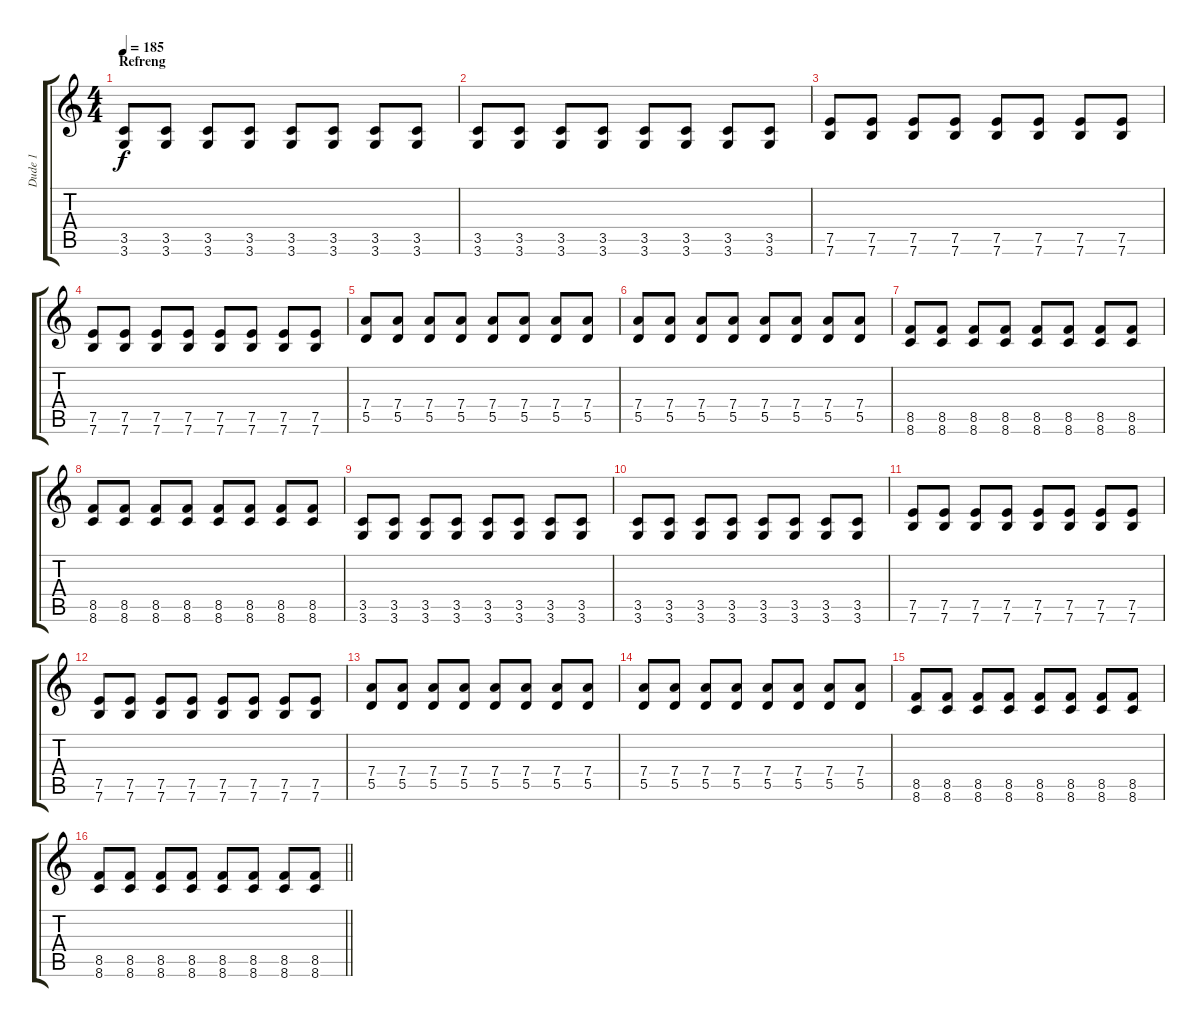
\track ("Dude 1" "Dude 1") {instrument distortionguitar}
\staff {score tabs}
\tuning (E4 B3 G3 D3 A2 E2) {hide}
\ts (4 4)
\section ("" "Refreng")
\tempo 185
\clef g2
\ks c
(3.5 3.6).8{dy f} (3.5 3.6).8 (3.5 3.6).8 (3.5 3.6).8 (3.5 3.6).8 (3.5 3.6).8 (3.5 3.6).8 (3.5 3.6).8 |
(3.5 3.6).8 (3.5 3.6).8 (3.5 3.6).8 (3.5 3.6).8 (3.5 3.6).8 (3.5 3.6).8 (3.5 3.6).8 (3.5 3.6).8 |
(7.5 7.6).8 (7.5 7.6).8 (7.5 7.6).8 (7.5 7.6).8 (7.5 7.6).8 (7.5 7.6).8 (7.5 7.6).8 (7.5 7.6).8 |
(7.5 7.6).8 (7.5 7.6).8 (7.5 7.6).8 (7.5 7.6).8 (7.5 7.6).8 (7.5 7.6).8 (7.5 7.6).8 (7.5 7.6).8 |
(7.4 5.5).8 (7.4 5.5).8 (7.4 5.5).8 (7.4 5.5).8 (7.4 5.5).8 (7.4 5.5).8 (7.4 5.5).8 (7.4 5.5).8 |
(7.4 5.5).8 (7.4 5.5).8 (7.4 5.5).8 (7.4 5.5).8 (7.4 5.5).8 (7.4 5.5).8 (7.4 5.5).8 (7.4 5.5).8 |
(8.5 8.6).8 (8.5 8.6).8 (8.5 8.6).8 (8.5 8.6).8 (8.5 8.6).8 (8.5 8.6).8 (8.5 8.6).8 (8.5 8.6).8 |
(8.5 8.6).8 (8.5 8.6).8 (8.5 8.6).8 (8.5 8.6).8 (8.5 8.6).8 (8.5 8.6).8 (8.5 8.6).8 (8.5 8.6).8 |
(3.5 3.6).8 (3.5 3.6).8 (3.5 3.6).8 (3.5 3.6).8 (3.5 3.6).8 (3.5 3.6).8 (3.5 3.6).8 (3.5 3.6).8 |
(3.5 3.6).8 (3.5 3.6).8 (3.5 3.6).8 (3.5 3.6).8 (3.5 3.6).8 (3.5 3.6).8 (3.5 3.6).8 (3.5 3.6).8 |
(7.5 7.6).8 (7.5 7.6).8 (7.5 7.6).8 (7.5 7.6).8 (7.5 7.6).8 (7.5 7.6).8 (7.5 7.6).8 (7.5 7.6).8 |
(7.5 7.6).8 (7.5 7.6).8 (7.5 7.6).8 (7.5 7.6).8 (7.5 7.6).8 (7.5 7.6).8 (7.5 7.6).8 (7.5 7.6).8 |
(7.4 5.5).8 (7.4 5.5).8 (7.4 5.5).8 (7.4 5.5).8 (7.4 5.5).8 (7.4 5.5).8 (7.4 5.5).8 (7.4 5.5).8 |
(7.4 5.5).8 (7.4 5.5).8 (7.4 5.5).8 (7.4 5.5).8 (7.4 5.5).8 (7.4 5.5).8 (7.4 5.5).8 (7.4 5.5).8 |
(8.5 8.6).8 (8.5 8.6).8 (8.5 8.6).8 (8.5 8.6).8 (8.5 8.6).8 (8.5 8.6).8 (8.5 8.6).8 (8.5 8.6).8 |
\barLineRight lightlight
(8.5 8.6).8 (8.5 8.6).8 (8.5 8.6).8 (8.5 8.6).8 (8.5 8.6).8 (8.5 8.6).8 (8.5 8.6).8 (8.5 8.6).8
